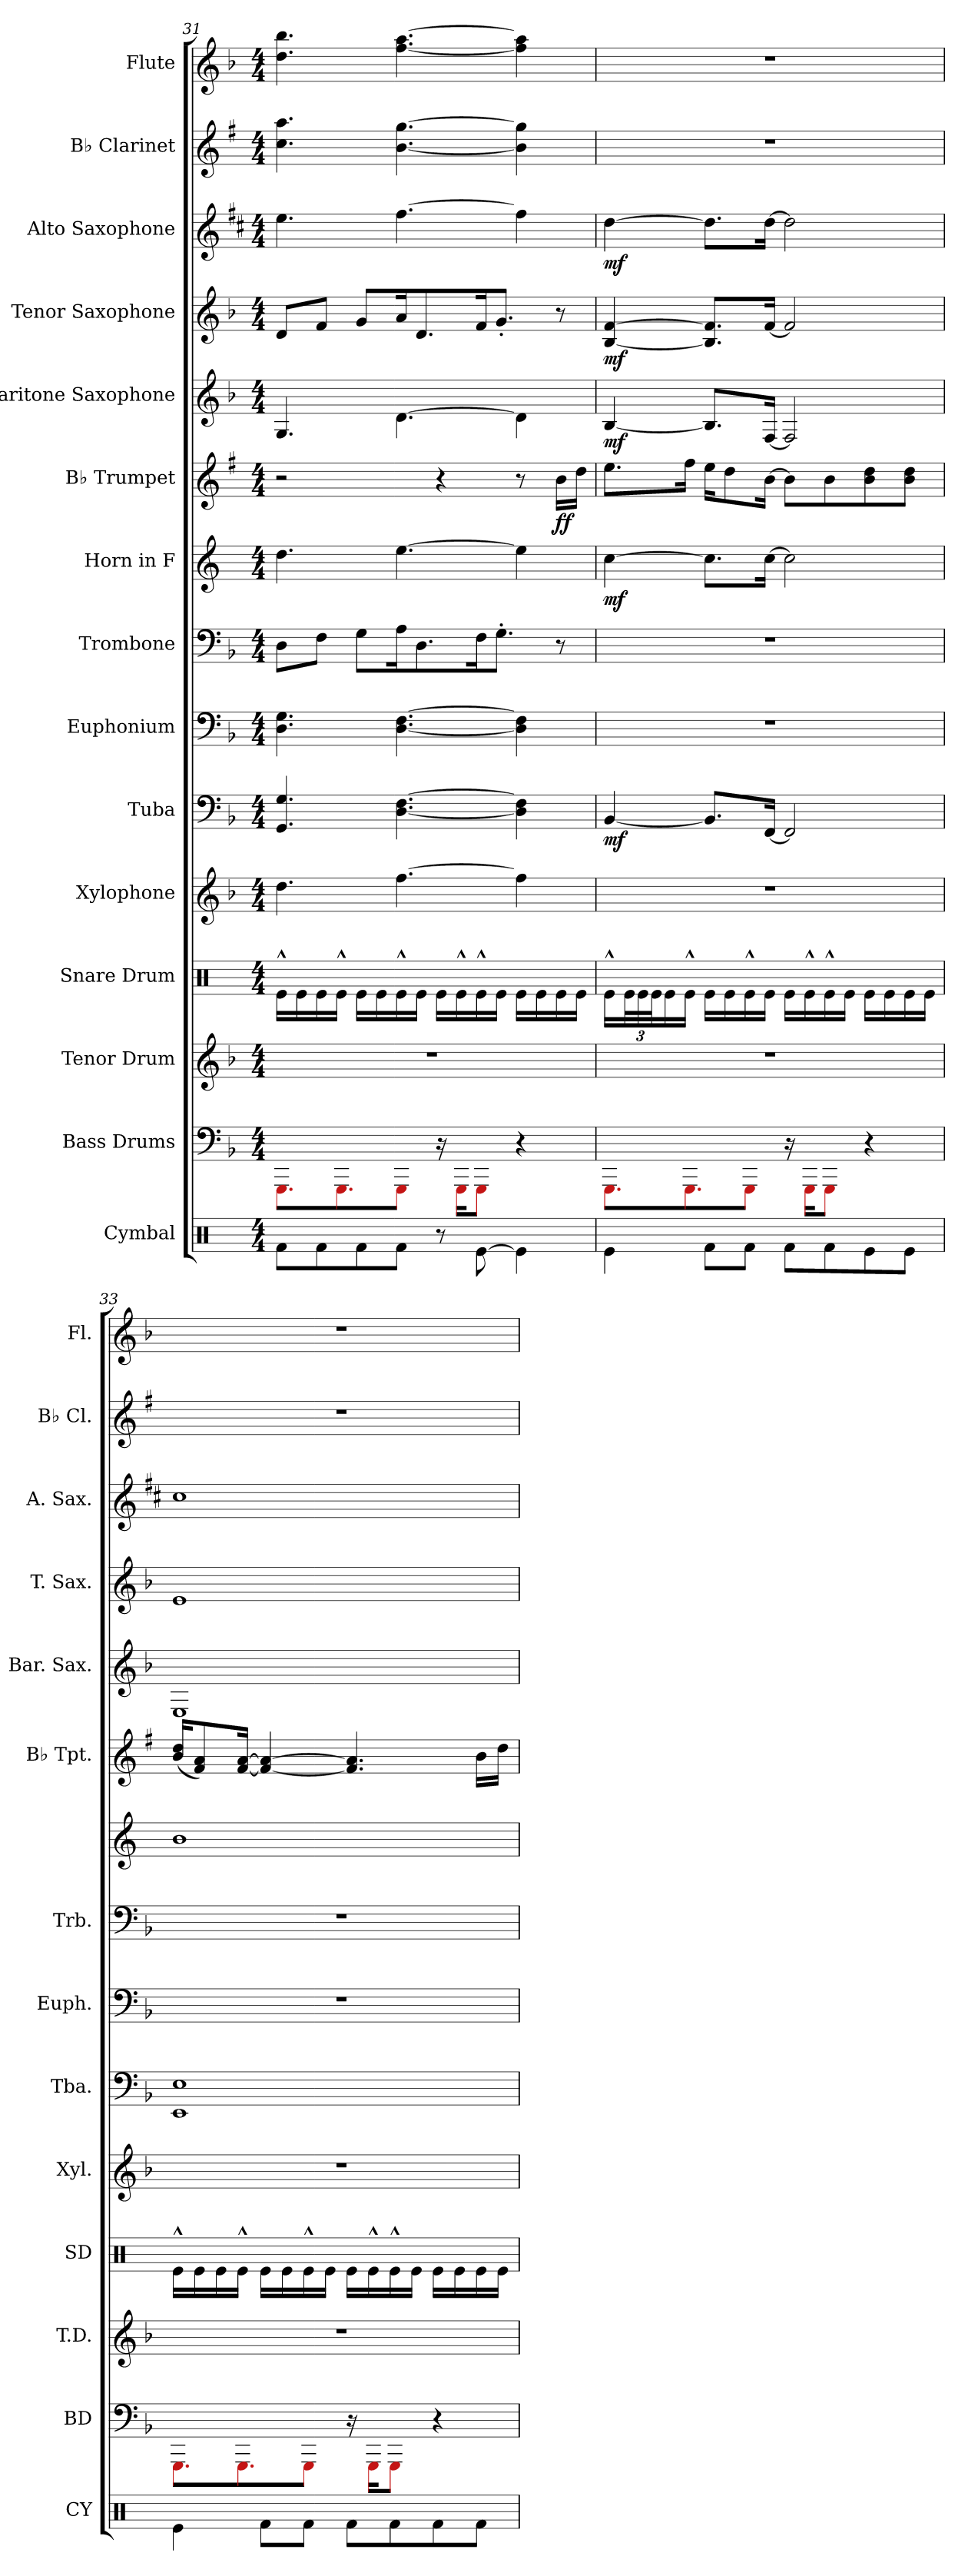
**kern	**kern	**kern	**kern	**kern	**kern	**dynam	**kern	**kern	**kern	**dynam	**kern	**dynam	**kern	**dynam	**kern	**dynam	**kern	**dynam	**kern	**kern
*part15	*part14	*part13	*part12	*part11	*part10	*part10	*part9	*part8	*part7	*part7	*part6	*part6	*part5	*part5	*part4	*part4	*part3	*part3	*part2	*part1
*staff15	*staff14	*staff13	*staff12	*staff11	*staff10	*staff10	*staff9	*staff8	*staff7	*staff7	*staff6	*staff6	*staff5	*staff5	*staff4	*staff4	*staff3	*staff3	*staff2	*staff1
*I"Cymbal	*I"Bass Drums	*I"Tenor Drum	*I"Snare Drum	*I"Xylophone	*I"Tuba	*	*I"Euphonium	*I"Trombone	*I"Horn in F	*	*I"B♭ Trumpet	*	*I"Baritone Saxophone	*	*I"Tenor Saxophone	*	*I"Alto Saxophone	*	*I"B♭ Clarinet	*I"Flute
*I'CY	*I'BD	*I'T.D.	*I'SD	*I'Xyl.	*I'Tba.	*	*I'Euph.	*I'Trb.	*	*	*I'B♭ Tpt.	*	*I'Bar. Sax.	*	*I'T. Sax.	*	*I'A. Sax.	*	*I'B♭ Cl.	*I'Fl.
!!LO:PB:g=z
*clefX	*clefF4	*clefG2	*clefX	*clefG2	*clefF4	*	*clefF4	*clefF4	*clefG2	*	*clefG2	*	*clefG2	*	*clefG2	*	*clefG2	*	*clefG2	*clefG2
*	*	*	*	*ITrd-7c-12	*	*	*	*	*ITrd4c7	*	*ITrd1c2	*	*ITrd12c21	*	*ITrd8c14	*	*ITrd5c9	*	*ITrd1c2	*
*k[]	*k[b-]	*k[b-]	*k[]	*k[b-]	*k[b-]	*	*k[b-]	*k[b-]	*k[b-]	*	*k[b-]	*	*k[b-]	*	*k[b-]	*	*k[b-]	*	*k[b-]	*k[b-]
*M4/4	*M4/4	*M4/4	*M4/4	*M4/4	*M4/4	*	*M4/4	*M4/4	*M4/4	*	*M4/4	*	*M4/4	*	*M4/4	*	*M4/4	*	*M4/4	*M4/4
=31	=31	=31	=31	=31	=31	=31	=31	=31	=31	=31	=31	=31	=31	=31	=31	=31	=31	=31	=31	=31
8Rf\L	8.RE\L	1r	16Re^^\LL	4.ddd\	4.GG/ 4.G/	.	4.D\ 4.G\	8D\L	4.g\	.	2r	.	4.GG/	.	8D/L	.	4.g\	.	4.b-\ 4.gg\	4.dd\ 4.bb-\
.	.	.	16Re\	.	.	.	.	.	.	.	.	.	.	.	.	.	.	.	.	.
8Rf\	.	.	16Re\	.	.	.	.	8F\J	.	.	.	.	.	.	8F/J	.	.	.	.	.
.	8.RE\	.	16Re^^\JJ	.	.	.	.	.	.	.	.	.	.	.	.	.	.	.	.	.
8Rf\	.	.	16Re\LL	.	.	.	.	8G\L	.	.	.	.	.	.	8G/L	.	.	.	.	.
.	.	.	16Re\	.	.	.	.	.	.	.	.	.	.	.	.	.	.	.	.	.
8Rf\J	8RE\J	.	16Re^^\	[4.fff\	[4.D\ [4.F\	.	[4.D\ [4.F\	16A\K	[4.a\	.	.	.	[4.D\	.	16A/K	.	[4.a\	.	[4.a\ [4.ff\	[4.ff\ [4.aa\
.	.	.	16Re\JJ	.	.	.	.	8.D\	.	.	.	.	.	.	8.D/	.	.	.	.	.
8r	16r	.	16Re\LL	.	.	.	.	.	.	.	4r	.	.	.	.	.	.	.	.	.
.	16RE\KL	.	16Re^^\	.	.	.	.	.	.	.	.	.	.	.	.	.	.	.	.	.
[8Re\	8RE\J	.	16Re^^\	.	.	.	.	16F\K	.	.	.	.	.	.	16F/K	.	.	.	.	.
.	.	.	16Re\JJ	.	.	.	.	8.G'\J	.	.	.	.	.	.	8.G'/J	.	.	.	.	.
4Re\]	4r	.	16Re\LL	4fff\]	4D\] 4F\]	.	4D\] 4F\]	.	4a\]	.	8r	.	4D\]	.	.	.	4a\]	.	4a\] 4ff\]	4ff\] 4aa\]
.	.	.	16Re\	.	.	.	.	.	.	.	.	.	.	.	.	.	.	.	.	.
!	!	!	!	!	!	!	!	!	!	!	!	!LO:DY:b	!	!	!	!	!	!	!	!
.	.	.	16Re\	.	.	.	.	8r	.	.	16a\LL	ff	.	.	8r	.	.	.	.	.
.	.	.	16Re\JJ	.	.	.	.	.	.	.	16cc\JJ	.	.	.	.	.	.	.	.	.
=32	=32	=32	=32	=32	=32	=32	=32	=32	=32	=32	=32	=32	=32	=32	=32	=32	=32	=32	=32	=32
!	!	!	!	!	!	!LO:DY:b	!	!	!	!LO:DY:b	!	!	!	!LO:DY:b	!	!LO:DY:b	!	!LO:DY:b	!	!
4Re\	8.RE\L	1r	16Re^^\LL	1r	[4BB-/	mf	1r	1r	[4f\	mf	8.dd\L	.	[4BB-/	mf	[4BB-/ [4F/	mf	[4f\	mf	1r	1r
*	*	*	*Xbrackettup	*	*	*	*	*	*	*	*	*	*	*	*	*	*	*	*	*
.	.	.	48Re\L	.	.	.	.	.	.	.	.	.	.	.	.	.	.	.	.	.
.	.	.	48Re\	.	.	.	.	.	.	.	.	.	.	.	.	.	.	.	.	.
.	.	.	48Re\J	.	.	.	.	.	.	.	.	.	.	.	.	.	.	.	.	.
.	.	.	16Re\	.	.	.	.	.	.	.	.	.	.	.	.	.	.	.	.	.
.	8.RE\	.	16Re^^\JJ	.	.	.	.	.	.	.	16ee\Jk	.	.	.	.	.	.	.	.	.
8Rf\L	.	.	16Re\LL	.	8.BB-/L]	.	.	.	8.f\L]	.	16dd\KL	.	8.BB-/L]	.	8.BB-/] 8.F/]L	.	8.f\L]	.	.	.
.	.	.	16Re\	.	.	.	.	.	.	.	8cc\	.	.	.	.	.	.	.	.	.
8Rf\J	8RE\J	.	16Re^^\	.	.	.	.	.	.	.	.	.	.	.	.	.	.	.	.	.
.	.	.	16Re\JJ	.	[16FF/Jk	.	.	.	[16f\Jk	.	[16a\Jk	.	[16FF/Jk	.	[16F/Jk	.	[16f\Jk	.	.	.
8Rf\L	16r	.	16Re\LL	.	2FF/]	.	.	.	2f\]	.	8a\L]	.	2FF/]	.	2F/]	.	2f\]	.	.	.
.	16RE\KL	.	16Re^^\	.	.	.	.	.	.	.	.	.	.	.	.	.	.	.	.	.
8Rf\	8RE\J	.	16Re^^\	.	.	.	.	.	.	.	8a\	.	.	.	.	.	.	.	.	.
.	.	.	16Re\JJ	.	.	.	.	.	.	.	.	.	.	.	.	.	.	.	.	.
8Re\	4r	.	16Re\LL	.	.	.	.	.	.	.	8a\ 8cc\	.	.	.	.	.	.	.	.	.
.	.	.	16Re\	.	.	.	.	.	.	.	.	.	.	.	.	.	.	.	.	.
8Re\J	.	.	16Re\	.	.	.	.	.	.	.	8a\ 8cc\J	.	.	.	.	.	.	.	.	.
.	.	.	16Re\JJ	.	.	.	.	.	.	.	.	.	.	.	.	.	.	.	.	.
=33	=33	=33	=33	=33	=33	=33	=33	=33	=33	=33	=33	=33	=33	=33	=33	=33	=33	=33	=33	=33
4Re\	8.RE\L	1r	16Re^^\LL	1r	1EE 1E	.	1r	1r	1e	.	(16a/ 16cc/KL	.	1EE	.	1E	.	1e	.	1r	1r
.	.	.	16Re\	.	.	.	.	.	.	.	8e/ 8g/)	.	.	.	.	.	.	.	.	.
.	.	.	16Re\	.	.	.	.	.	.	.	.	.	.	.	.	.	.	.	.	.
.	8.RE\	.	16Re^^\JJ	.	.	.	.	.	.	.	[16e/ [16g/Jk	.	.	.	.	.	.	.	.	.
8Rf\L	.	.	16Re\LL	.	.	.	.	.	.	.	4e/_ 4g/_	.	.	.	.	.	.	.	.	.
.	.	.	16Re\	.	.	.	.	.	.	.	.	.	.	.	.	.	.	.	.	.
8Rf\J	8RE\J	.	16Re^^\	.	.	.	.	.	.	.	.	.	.	.	.	.	.	.	.	.
.	.	.	16Re\JJ	.	.	.	.	.	.	.	.	.	.	.	.	.	.	.	.	.
8Rf\L	16r	.	16Re\LL	.	.	.	.	.	.	.	4.e/] 4.g/]	.	.	.	.	.	.	.	.	.
.	16RE\KL	.	16Re^^\	.	.	.	.	.	.	.	.	.	.	.	.	.	.	.	.	.
8Rf\	8RE\J	.	16Re^^\	.	.	.	.	.	.	.	.	.	.	.	.	.	.	.	.	.
.	.	.	16Re\JJ	.	.	.	.	.	.	.	.	.	.	.	.	.	.	.	.	.
8Rf\	4r	.	16Re\LL	.	.	.	.	.	.	.	.	.	.	.	.	.	.	.	.	.
.	.	.	16Re\	.	.	.	.	.	.	.	.	.	.	.	.	.	.	.	.	.
8Rf\J	.	.	16Re\	.	.	.	.	.	.	.	16a\LL	.	.	.	.	.	.	.	.	.
.	.	.	16Re\JJ	.	.	.	.	.	.	.	16cc\JJ	.	.	.	.	.	.	.	.	.
=	=	=	=	=	=	=	=	=	=	=	=	=	=	=	=	=	=	=	=	=
*-	*-	*-	*-	*-	*-	*-	*-	*-	*-	*-	*-	*-	*-	*-	*-	*-	*-	*-	*-	*-
